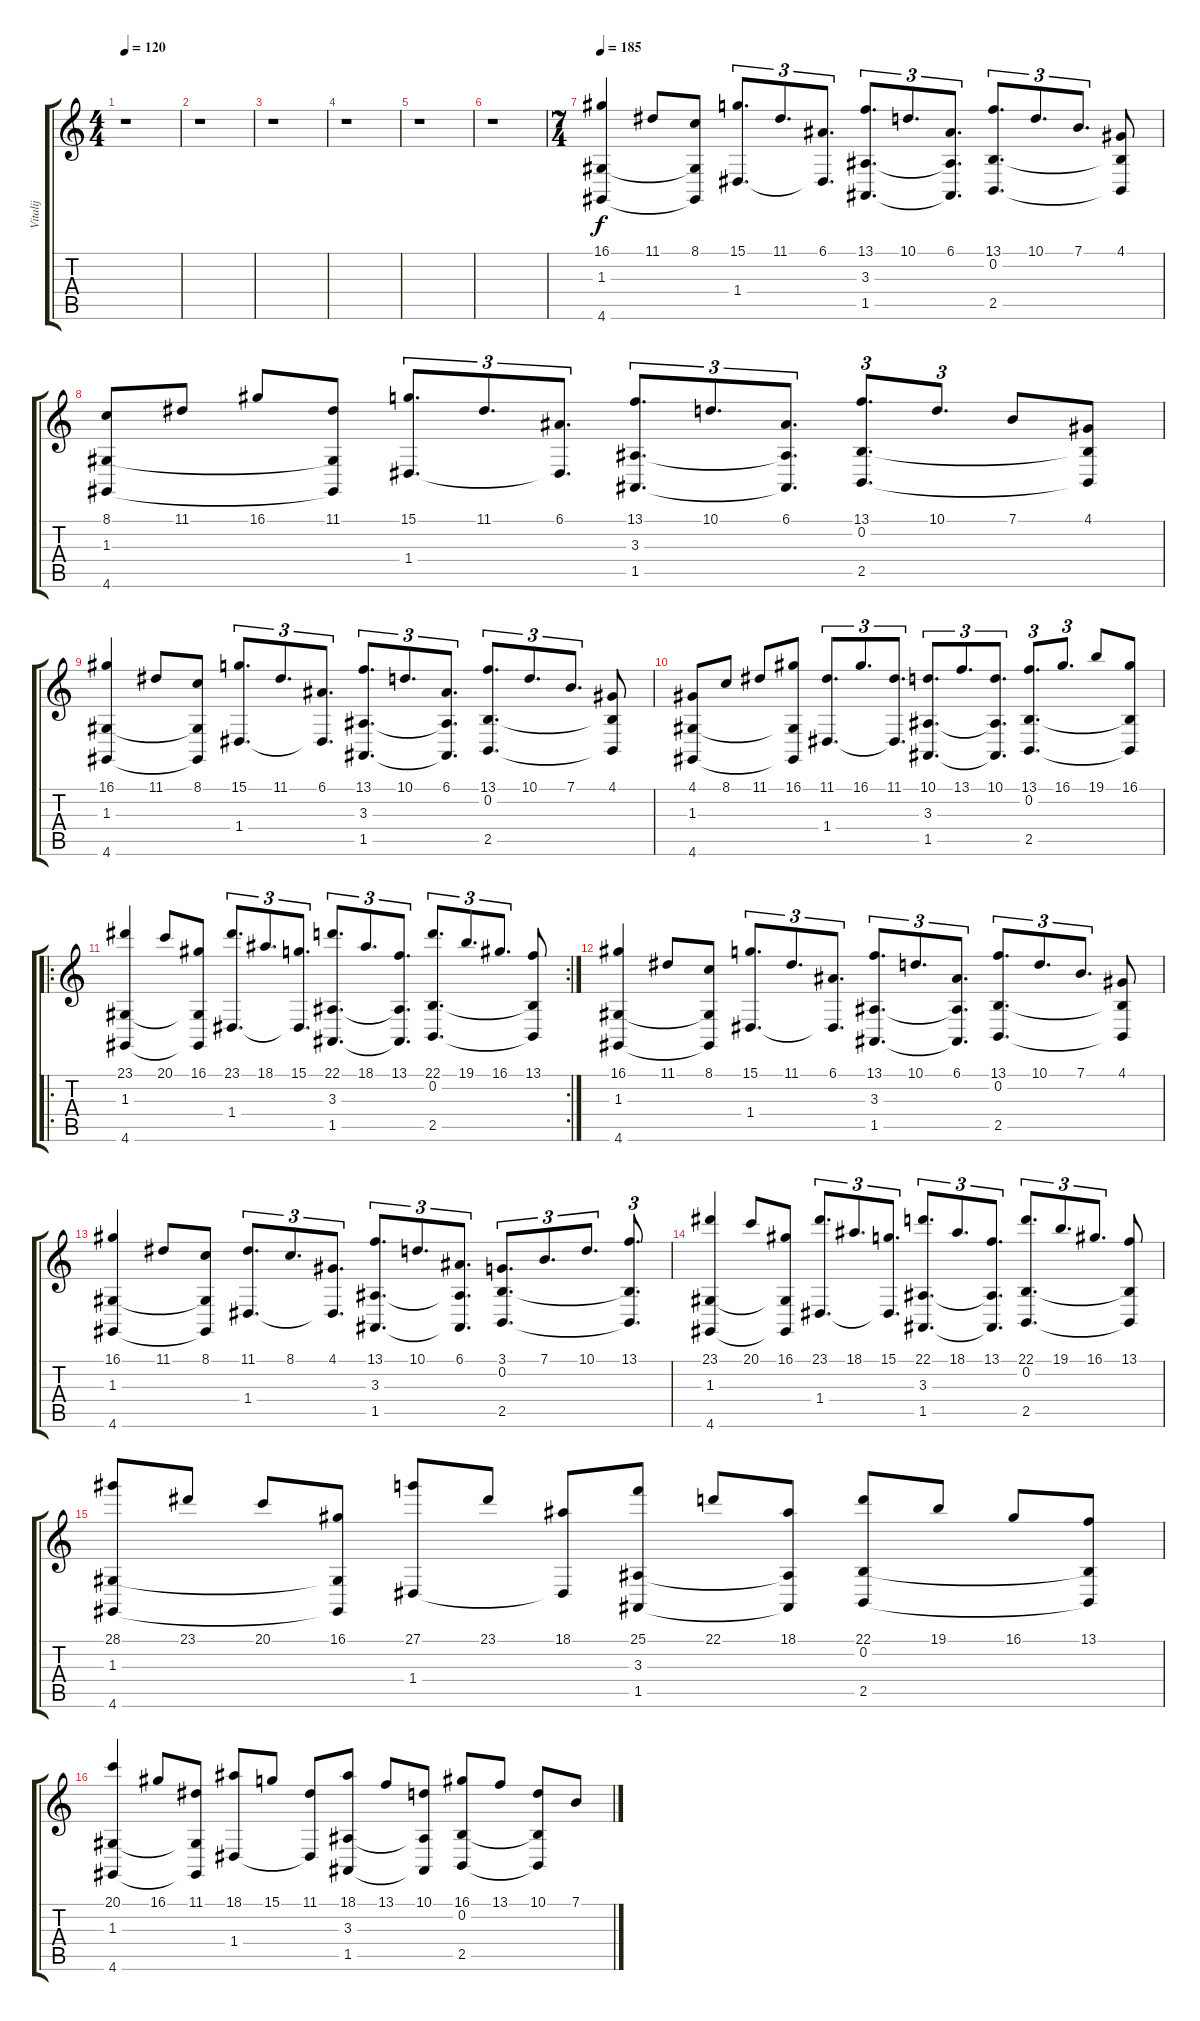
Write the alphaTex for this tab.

\track ("Vitalij" "Vitalij") {instrument electricgrandpiano}
\staff {score tabs}
\tuning (E4 B3 G3 D3 A2 E2) {hide}
\ts (4 4)
\tempo 120
\clef g2
\ks c
r.1{dy f} |
r.1 |
r.1 |
r.1 |
r.1 |
r.1 |
\ts (7 4)
\tempo 185
(16.1 1.3 4.6).4 11.1.8 (8.1 1.3{t} 4.6{t}).8 (15.1 1.4).8{d tu (3 2)} 11.1.8{d tu (3 2)} (6.1 1.4{t}).8{d tu (3 2)} (13.1 3.3 1.5).8{d tu (3 2)} 10.1.8{d tu (3 2)} (6.1 3.3{t} 1.5{t}).8{d tu (3 2)} (13.1 0.2 2.5).8{d tu (3 2)} 10.1.8{d tu (3 2)} 7.1.8{d tu (3 2)} (4.1 0.2{t} 2.5{t}).8 |
(8.1 1.3 4.6).8 11.1.8 16.1.8 (11.1 1.3{t} 4.6{t}).8 (15.1 1.4).8{d tu (3 2)} 11.1.8{d tu (3 2)} (6.1 1.4{t}).8{d tu (3 2)} (13.1 3.3 1.5).8{d tu (3 2)} 10.1.8{d tu (3 2)} (6.1 3.3{t} 1.5{t}).8{d tu (3 2)} (13.1 0.2 2.5).8{d tu (3 2)} 10.1.8{d tu (3 2)} 7.1.8 (4.1 0.2{t} 2.5{t}).8 |
(16.1 1.3 4.6).4 11.1.8 (8.1 1.3{t} 4.6{t}).8 (15.1 1.4).8{d tu (3 2)} 11.1.8{d tu (3 2)} (6.1 1.4{t}).8{d tu (3 2)} (13.1 3.3 1.5).8{d tu (3 2)} 10.1.8{d tu (3 2)} (6.1 3.3{t} 1.5{t}).8{d tu (3 2)} (13.1 0.2 2.5).8{d tu (3 2)} 10.1.8{d tu (3 2)} 7.1.8{d tu (3 2)} (4.1 0.2{t} 2.5{t}).8 |
(4.1 1.3 4.6).8 8.1.8 11.1.8 (16.1 1.3{t} 4.6{t}).8 (11.1 1.4).8{d tu (3 2)} 16.1.8{d tu (3 2)} (11.1 1.4{t}).8{d tu (3 2)} (10.1 3.3 1.5).8{d tu (3 2)} 13.1.8{d tu (3 2)} (10.1 3.3{t} 1.5{t}).8{d tu (3 2)} (13.1 0.2 2.5).8{d tu (3 2)} 16.1.8{d tu (3 2)} 19.1.8 (16.1 0.2{t} 2.5{t}).8 |
\ro
\rc 2
(23.1 1.3 4.6).4 20.1.8 (16.1 1.3{t} 4.6{t}).8 (23.1 1.4).8{d tu (3 2)} 18.1.8{d tu (3 2)} (15.1 1.4{t}).8{d tu (3 2)} (22.1 3.3 1.5).8{d tu (3 2)} 18.1.8{d tu (3 2)} (13.1 3.3{t} 1.5{t}).8{d tu (3 2)} (22.1 0.2 2.5).8{d tu (3 2)} 19.1.8{d tu (3 2)} 16.1.8{d tu (3 2)} (13.1 0.2{t} 2.5{t}).8 |
(16.1 1.3 4.6).4 11.1.8 (8.1 1.3{t} 4.6{t}).8 (15.1 1.4).8{d tu (3 2)} 11.1.8{d tu (3 2)} (6.1 1.4{t}).8{d tu (3 2)} (13.1 3.3 1.5).8{d tu (3 2)} 10.1.8{d tu (3 2)} (6.1 3.3{t} 1.5{t}).8{d tu (3 2)} (13.1 0.2 2.5).8{d tu (3 2)} 10.1.8{d tu (3 2)} 7.1.8{d tu (3 2)} (4.1 0.2{t} 2.5{t}).8 |
(16.1 1.3 4.6).4 11.1.8 (8.1 1.3{t} 4.6{t}).8 (11.1 1.4).8{d tu (3 2)} 8.1.8{d tu (3 2)} (4.1 1.4{t}).8{d tu (3 2)} (13.1 3.3 1.5).8{d tu (3 2)} 10.1.8{d tu (3 2)} (6.1 3.3{t} 1.5{t}).8{d tu (3 2)} (3.1 0.2 2.5).8{d tu (3 2)} 7.1.8{d tu (3 2)} 10.1.8{d tu (3 2)} (13.1 0.2{t} 2.5{t}).8{d tu (3 2)} |
(23.1 1.3 4.6).4 20.1.8 (16.1 1.3{t} 4.6{t}).8 (23.1 1.4).8{d tu (3 2)} 18.1.8{d tu (3 2)} (15.1 1.4{t}).8{d tu (3 2)} (22.1 3.3 1.5).8{d tu (3 2)} 18.1.8{d tu (3 2)} (13.1 3.3{t} 1.5{t}).8{d tu (3 2)} (22.1 0.2 2.5).8{d tu (3 2)} 19.1.8{d tu (3 2)} 16.1.8{d tu (3 2)} (13.1 0.2{t} 2.5{t}).8 |
(28.1 1.3 4.6).8 23.1.8 20.1.8 (16.1 1.3{t} 4.6{t}).8 (27.1 1.4).8 23.1.8 (18.1 1.4{t}).8 (25.1 3.3 1.5).8 22.1.8 (18.1 3.3{t} 1.5{t}).8 (22.1 0.2 2.5).8 19.1.8 16.1.8 (13.1 0.2{t} 2.5{t}).8 |
(20.1 1.3 4.6).4 16.1.8 (11.1 1.3{t} 4.6{t}).8 (18.1 1.4).8 15.1.8 (11.1 1.4{t}).8 (18.1 3.3 1.5).8 13.1.8 (10.1 3.3{t} 1.5{t}).8 (16.1 0.2 2.5).8 13.1.8 (10.1 0.2{t} 2.5{t}).8 7.1.8
